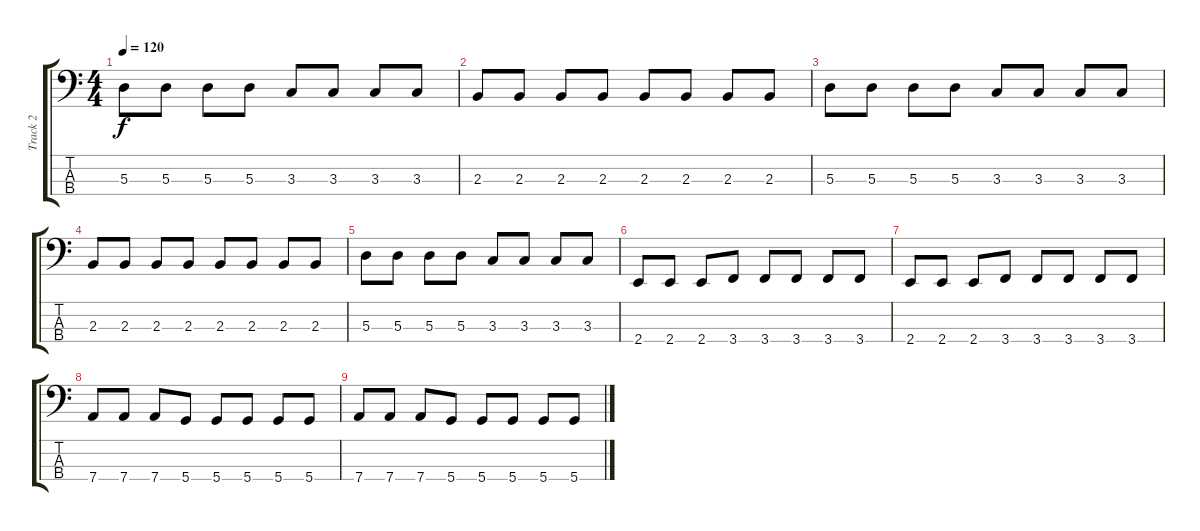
\track ("Track 2" "Track 2") {instrument electricbasspick}
\staff {score tabs}
\tuning (G2 D2 A1 D1) {hide}
\ts (4 4)
\tempo 120
\clef f4
\ks c
5.3.8{dy f} 5.3.8 5.3.8 5.3.8 3.3.8 3.3.8 3.3.8 3.3.8 |
2.3.8 2.3.8 2.3.8 2.3.8 2.3.8 2.3.8 2.3.8 2.3.8 |
5.3.8 5.3.8 5.3.8 5.3.8 3.3.8 3.3.8 3.3.8 3.3.8 |
2.3.8 2.3.8 2.3.8 2.3.8 2.3.8 2.3.8 2.3.8 2.3.8 |
5.3.8 5.3.8 5.3.8 5.3.8 3.3.8 3.3.8 3.3.8 3.3.8 |
2.4.8 2.4.8 2.4.8 3.4.8 3.4.8 3.4.8 3.4.8 3.4.8 |
2.4.8 2.4.8 2.4.8 3.4.8 3.4.8 3.4.8 3.4.8 3.4.8 |
7.4.8 7.4.8 7.4.8 5.4.8 5.4.8 5.4.8 5.4.8 5.4.8 |
7.4.8 7.4.8 7.4.8 5.4.8 5.4.8 5.4.8 5.4.8 5.4.8
